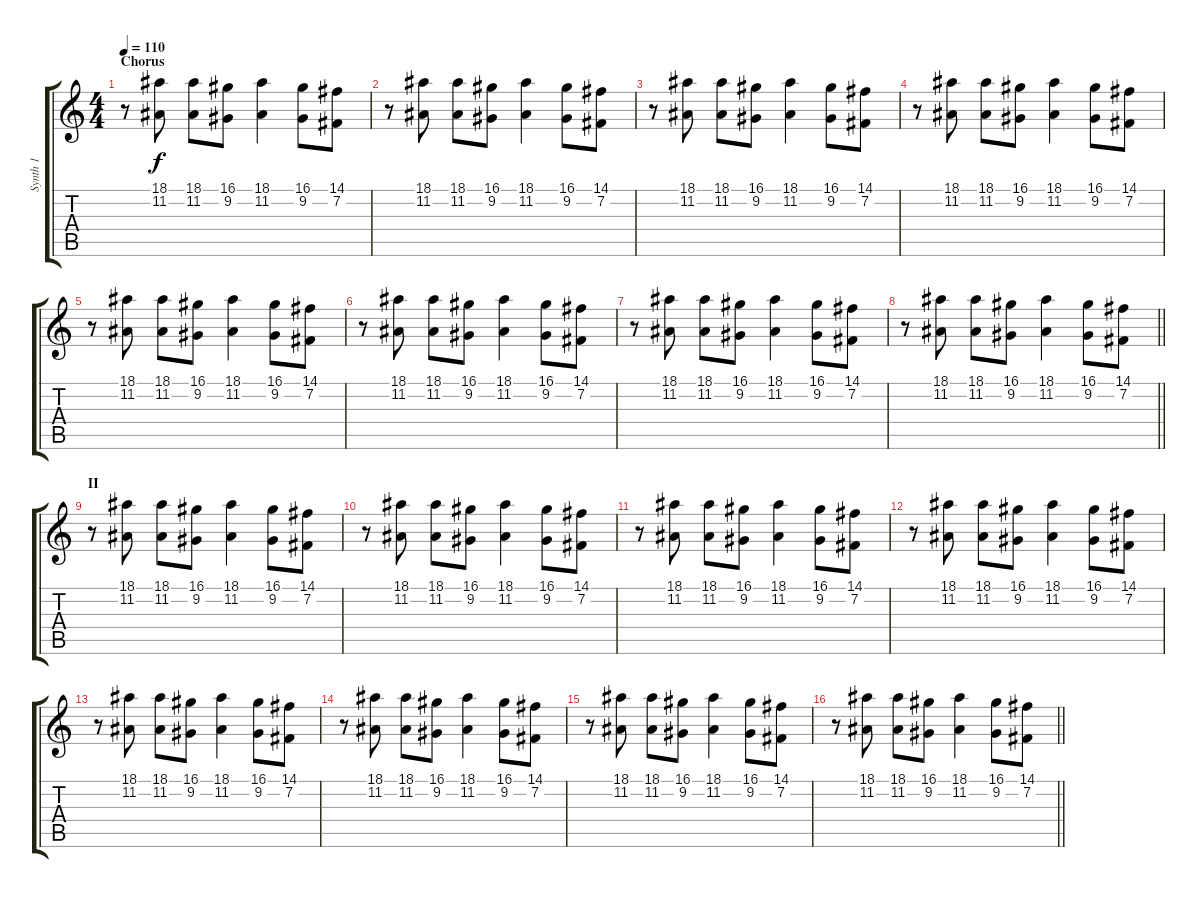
\track ("Synth 1" "Synth 1") {instrument vibraphone}
\staff {score tabs}
\tuning (E4 B3 G3 D3 A2 D2) {hide}
\ts (4 4)
\section ("" "Chorus")
\tempo 110
\clef g2
\ks c
r.8{dy fff volume 11} (18.1 11.2).8{dy f} (18.1 11.2).8 (16.1 9.2).8 (18.1 11.2).4 (16.1 9.2).8 (14.1 7.2).8 |
r.8 (18.1 11.2).8 (18.1 11.2).8 (16.1 9.2).8 (18.1 11.2).4 (16.1 9.2).8 (14.1 7.2).8 |
r.8 (18.1 11.2).8 (18.1 11.2).8 (16.1 9.2).8 (18.1 11.2).4 (16.1 9.2).8 (14.1 7.2).8 |
r.8 (18.1 11.2).8 (18.1 11.2).8 (16.1 9.2).8 (18.1 11.2).4 (16.1 9.2).8 (14.1 7.2).8 |
r.8 (18.1 11.2).8 (18.1 11.2).8 (16.1 9.2).8 (18.1 11.2).4 (16.1 9.2).8 (14.1 7.2).8 |
r.8 (18.1 11.2).8 (18.1 11.2).8 (16.1 9.2).8 (18.1 11.2).4 (16.1 9.2).8 (14.1 7.2).8 |
r.8 (18.1 11.2).8 (18.1 11.2).8 (16.1 9.2).8 (18.1 11.2).4 (16.1 9.2).8 (14.1 7.2).8 |
\barLineRight lightlight
r.8 (18.1 11.2).8 (18.1 11.2).8 (16.1 9.2).8 (18.1 11.2).4 (16.1 9.2).8 (14.1 7.2).8 |
\section ("" "II")
r.8 (18.1 11.2).8 (18.1 11.2).8 (16.1 9.2).8 (18.1 11.2).4 (16.1 9.2).8 (14.1 7.2).8 |
r.8 (18.1 11.2).8 (18.1 11.2).8 (16.1 9.2).8 (18.1 11.2).4 (16.1 9.2).8 (14.1 7.2).8 |
r.8 (18.1 11.2).8 (18.1 11.2).8 (16.1 9.2).8 (18.1 11.2).4 (16.1 9.2).8 (14.1 7.2).8 |
r.8 (18.1 11.2).8 (18.1 11.2).8 (16.1 9.2).8 (18.1 11.2).4 (16.1 9.2).8 (14.1 7.2).8 |
r.8 (18.1 11.2).8 (18.1 11.2).8 (16.1 9.2).8 (18.1 11.2).4 (16.1 9.2).8 (14.1 7.2).8 |
r.8 (18.1 11.2).8 (18.1 11.2).8 (16.1 9.2).8 (18.1 11.2).4 (16.1 9.2).8 (14.1 7.2).8 |
r.8 (18.1 11.2).8 (18.1 11.2).8 (16.1 9.2).8 (18.1 11.2).4 (16.1 9.2).8 (14.1 7.2).8 |
\barLineRight lightlight
r.8 (18.1 11.2).8 (18.1 11.2).8 (16.1 9.2).8 (18.1 11.2).4 (16.1 9.2).8 (14.1 7.2).8
